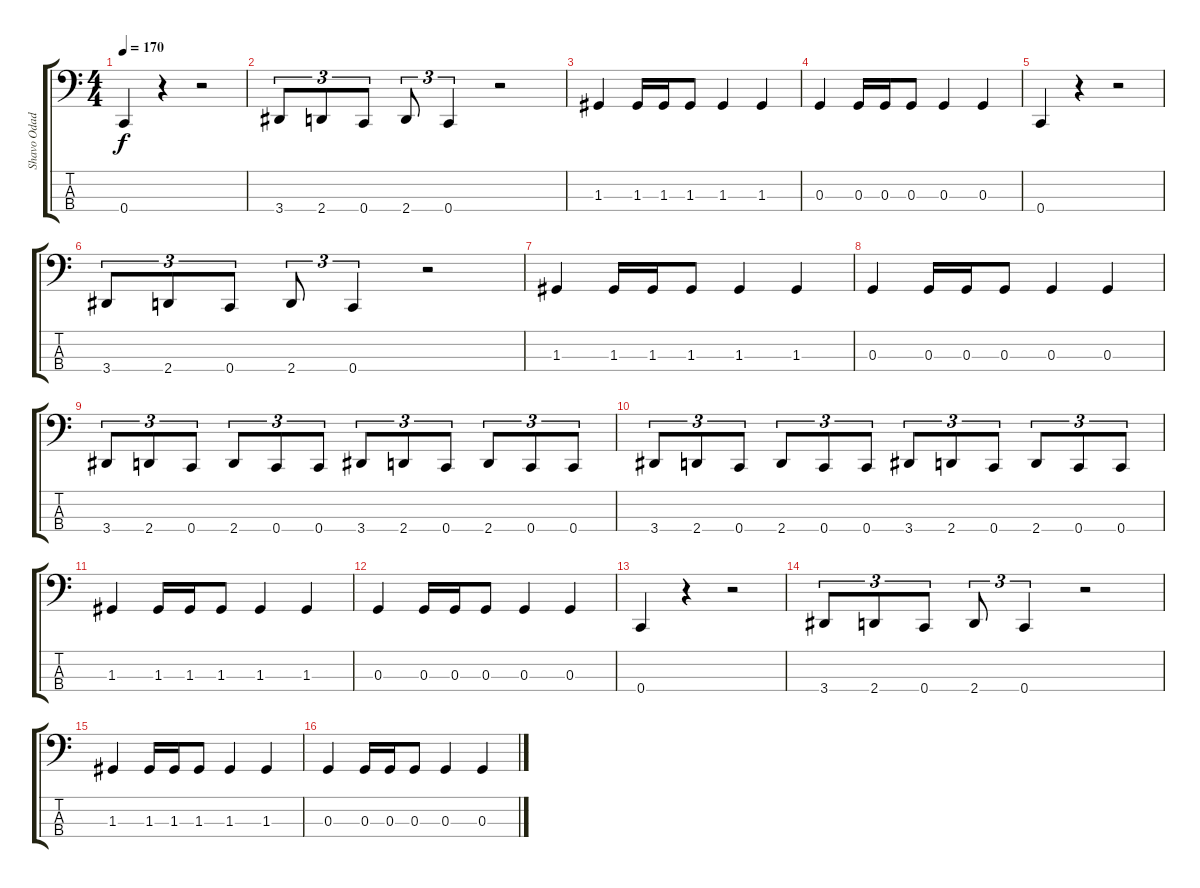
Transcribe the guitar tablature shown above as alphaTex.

\track ("Shavo Odadjian" "Shavo Odad") {instrument electricbassfinger}
\staff {score tabs}
\tuning (F2 C2 G1 C1) {hide}
\ts (4 4)
\tempo 170
\clef f4
\ks c
0.4.4{dy f} r.4 r.2 |
3.4.8{tu (3 2)} 2.4.8{tu (3 2)} 0.4.8{tu (3 2)} 2.4.8{tu (3 2)} 0.4.4{tu (3 2)} r.2 |
1.3.4 1.3.16 1.3.16 1.3.8 1.3.4 1.3.4 |
0.3.4 0.3.16 0.3.16 0.3.8 0.3.4 0.3.4 |
0.4.4 r.4 r.2 |
3.4.8{tu (3 2)} 2.4.8{tu (3 2)} 0.4.8{tu (3 2)} 2.4.8{tu (3 2)} 0.4.4{tu (3 2)} r.2 |
1.3.4 1.3.16 1.3.16 1.3.8 1.3.4 1.3.4 |
0.3.4 0.3.16 0.3.16 0.3.8 0.3.4 0.3.4 |
3.4.8{tu (3 2)} 2.4.8{tu (3 2)} 0.4.8{tu (3 2)} 2.4.8{tu (3 2)} 0.4.8{tu (3 2)} 0.4.8{tu (3 2)} 3.4.8{tu (3 2)} 2.4.8{tu (3 2)} 0.4.8{tu (3 2)} 2.4.8{tu (3 2)} 0.4.8{tu (3 2)} 0.4.8{tu (3 2)} |
3.4.8{tu (3 2)} 2.4.8{tu (3 2)} 0.4.8{tu (3 2)} 2.4.8{tu (3 2)} 0.4.8{tu (3 2)} 0.4.8{tu (3 2)} 3.4.8{tu (3 2)} 2.4.8{tu (3 2)} 0.4.8{tu (3 2)} 2.4.8{tu (3 2)} 0.4.8{tu (3 2)} 0.4.8{tu (3 2)} |
1.3.4 1.3.16 1.3.16 1.3.8 1.3.4 1.3.4 |
0.3.4 0.3.16 0.3.16 0.3.8 0.3.4 0.3.4 |
0.4.4 r.4 r.2 |
3.4.8{tu (3 2)} 2.4.8{tu (3 2)} 0.4.8{tu (3 2)} 2.4.8{tu (3 2)} 0.4.4{tu (3 2)} r.2 |
1.3.4 1.3.16 1.3.16 1.3.8 1.3.4 1.3.4 |
0.3.4 0.3.16 0.3.16 0.3.8 0.3.4 0.3.4
